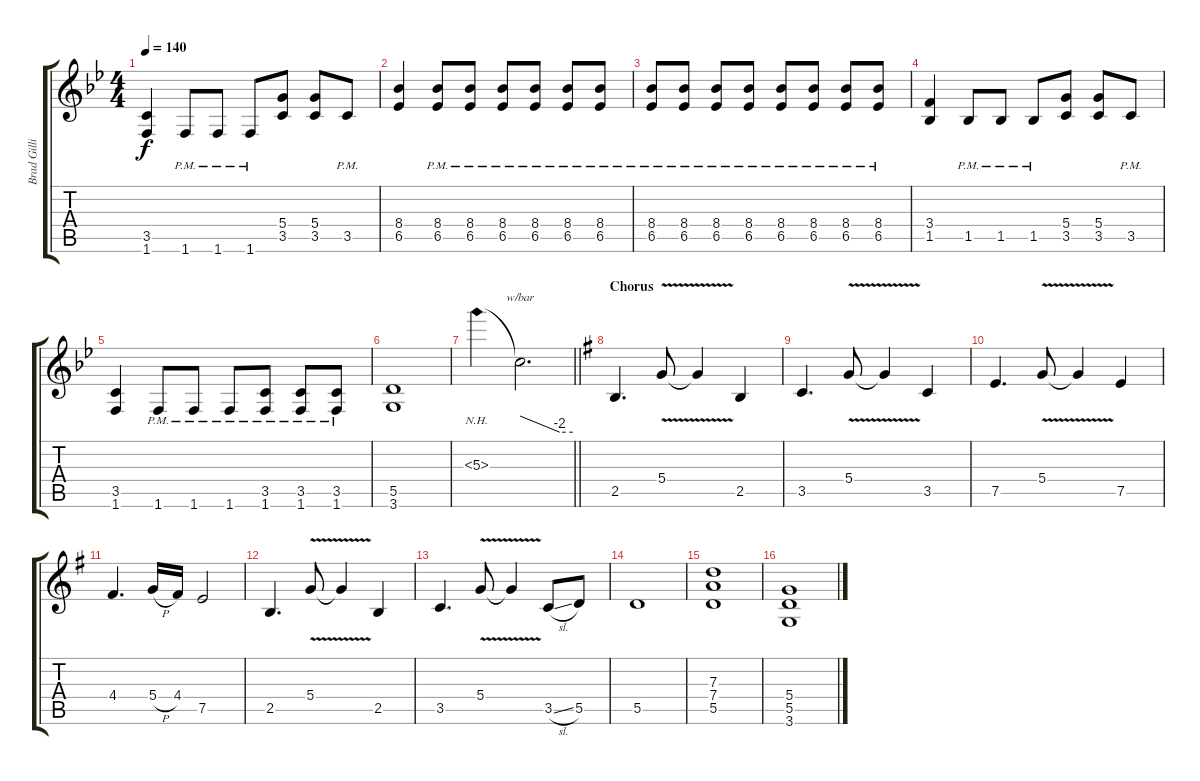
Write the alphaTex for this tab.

\track ("Brad Gillis" "Brad Gilli") {instrument distortionguitar}
\staff {score tabs}
\tuning (E4 B3 G3 D3 A2 E2) {hide}
\ts (4 4)
\tempo 140
\clef g2
\ks bb
(3.5 1.6).4{dy f} 1.6{pm}.8 1.6{pm}.8 1.6{pm}.8 (5.4 3.5).8 (5.4 3.5).8 3.5{pm}.8 |
(8.4 6.5).4 (8.4{pm} 6.5{pm}).8 (8.4{pm} 6.5{pm}).8 (8.4{pm} 6.5{pm}).8 (8.4{pm} 6.5{pm}).8 (8.4{pm} 6.5{pm}).8 (8.4{pm} 6.5{pm}).8 |
(8.4{pm} 6.5{pm}).8 (8.4{pm} 6.5{pm}).8 (8.4{pm} 6.5{pm}).8 (8.4{pm} 6.5{pm}).8 (8.4{pm} 6.5{pm}).8 (8.4{pm} 6.5{pm}).8 (8.4{pm} 6.5{pm}).8 (8.4{pm} 6.5{pm}).8 |
(3.4 1.5).4 1.5{pm}.8 1.5{pm}.8 1.5{pm}.8 (5.4 3.5).8 (5.4 3.5).8 3.5{pm}.8 |
(3.5 1.6).4 1.6{pm}.8 1.6{pm}.8 1.6{pm}.8 (3.5{pm} 1.6{pm}).8 (3.5{pm} 1.6{pm}).8 (3.5{pm} 1.6{pm}).8 |
(5.5 3.6).1 |
\barLineRight lightlight
5.3{nh}.4 5.3{t}.2{d tbe (custom default 0 0 45 -8 60 -8)} |
\section ("" "Chorus")
\ks g
2.5.4{d} 5.4{v}.8 5.4{t}.4 2.5.4 |
3.5.4{d} 5.4{v}.8 5.4{t}.4 3.5.4 |
7.5.4{d} 5.4{v}.8 5.4{t}.4 7.5.4 |
4.4.4{d} 5.4{h}.16 4.4.16 7.5.2 |
2.5.4{d} 5.4{v}.8 5.4{t}.4 2.5.4 |
3.5.4{d} 5.4{v}.8 5.4{t}.4 3.5{sl}.8 5.5.8 |
5.5.1 |
(7.3 7.4 5.5).1 |
(5.4 5.5 3.6).1
